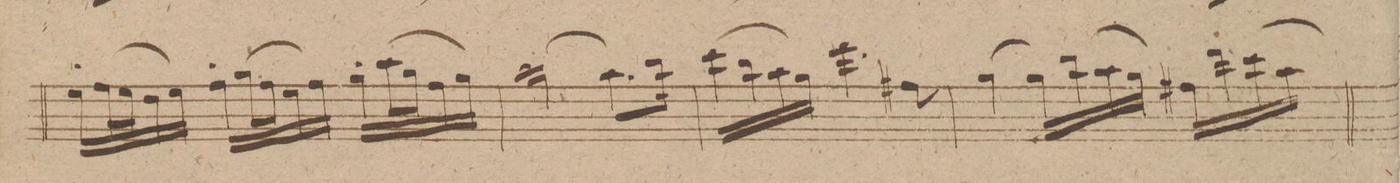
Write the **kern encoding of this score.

**kern	**dynam
*I"Clarinetto 1mo in. A.	*
*clefG2	*
*k[f#c#g#]	*
*M3/4	*
16cc#\'LL	.
*32\right	*
(>32dd\L	.
32cc#\J	.
16b\	.
16cc#\JJ)	.
16dd\'LL	.
(>32ee\L	.
32dd\J	.
16cc#\	.
16dd\JJ)	.
16ee\'LL	.
*32\left	*
(>32ff#\L	.
*32\right	*
32ee\J	.
16dd\	.
16ee\JJ)	.
=9	=9
*2\right	*
[2ff#\	.
*8\left	*
8.ff#\L]	.
16gg#\Jk	.
=10	=10
*16\left	*
(>16aa\LL	.
*16\right	*
16gg#\	.
*16\left	*
16ff#\	.
*16\right	*
16ee\JJ)	.
*4\left	*
4.ccc#\	.
*8\right	*
8dd#X\	.
=11	=11
*4\right	*
[4ee\	.
16ee\LL]	.
16gg#\	.
*16\left	*
(>16ff#\	.
*16\right	*
16ee\JJ)	.
16dd#X\LL	.
16bb\	.
*16\left	*
(>16aa\	.
16ff#\JJ)	.
=12	=12
*-	*-
